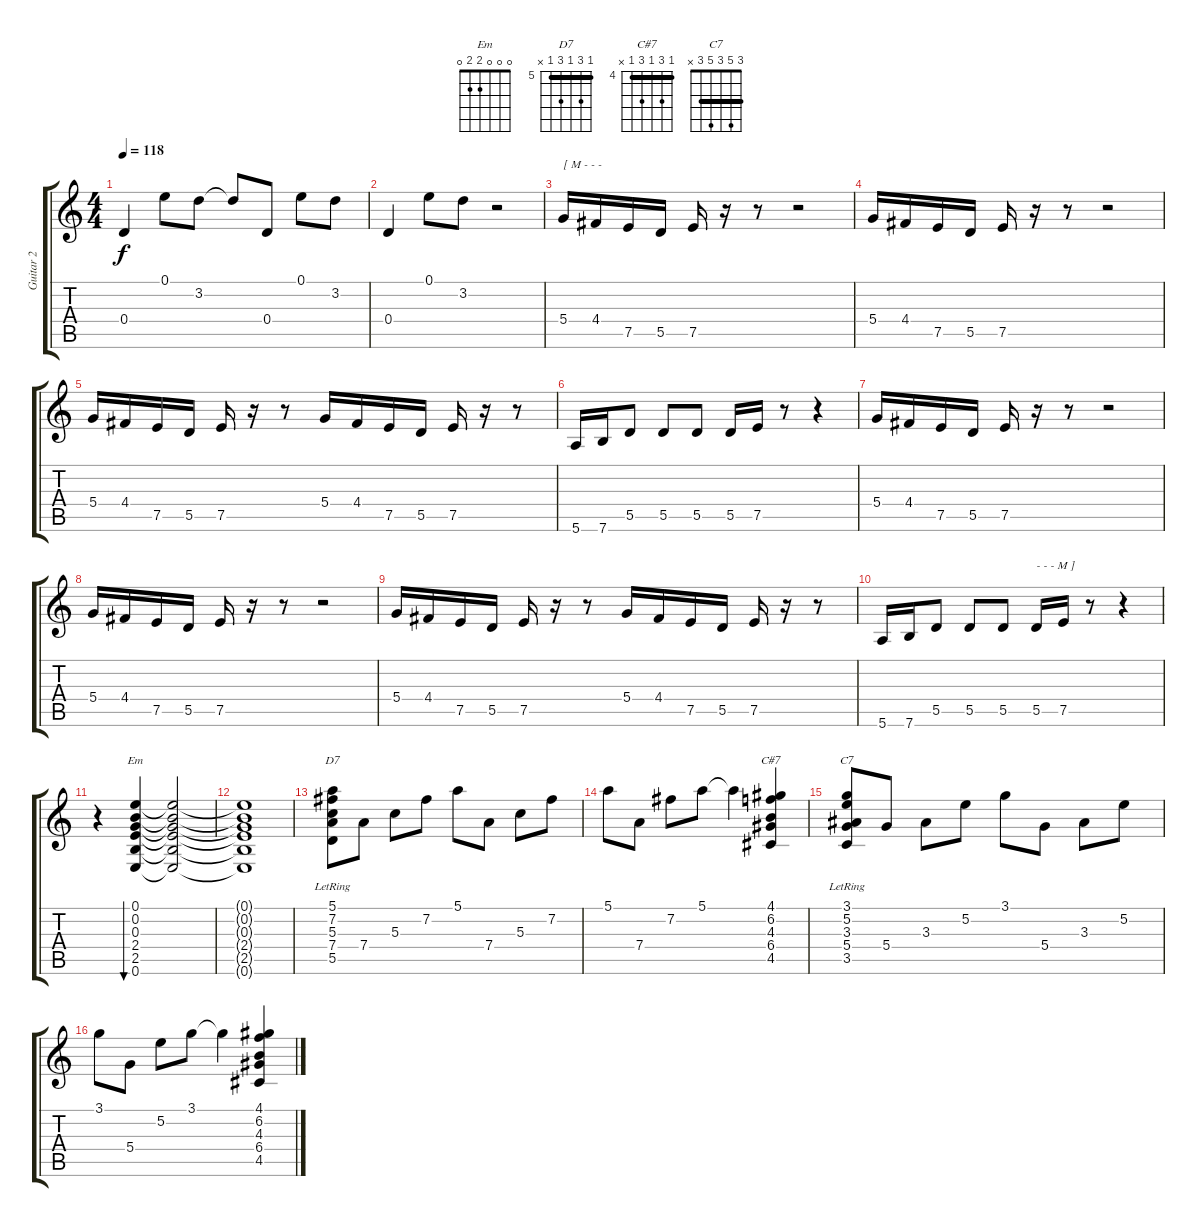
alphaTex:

\track ("Guitar 2" "Guitar 2") {instrument electricguitarclean}
\staff {score tabs}
\tuning (E4 B3 G3 D3 A2 E2) {hide}
\chord ("Em" 0 0 0 2 2 0)
\chord ("D7" 5 7 5 7 5 x) {firstfret 5 barre 5}
\chord ("C#7" 4 6 4 6 4 x) {firstfret 4 barre 4}
\chord ("C7" 3 5 3 5 3 x) {barre 3}
\ts (4 4)
\tempo 118
\clef g2
\ks c
0.4.4{dy f} 0.1.8 3.2.8 3.2{t}.8 0.4.8 0.1.8 3.2.8 |
0.4.4 0.1.8 3.2.8 r.2 |
5.4.16{txt "[ M - - -" volume 10 instrument electricguitarmuted} 4.4.16 7.5.16 5.5.16 7.5.16 r.16 r.8 r.2 |
5.4.16 4.4.16 7.5.16 5.5.16 7.5.16 r.16 r.8 r.2 |
5.4.16 4.4.16 7.5.16 5.5.16 7.5.16 r.16 r.8 5.4.16 4.4.16 7.5.16 5.5.16 7.5.16 r.16 r.8 |
5.6.16 7.6.16 5.5.8 5.5.8 5.5.8 5.5.16 7.5.16 r.8 r.4 |
5.4.16 4.4.16 7.5.16 5.5.16 7.5.16 r.16 r.8 r.2 |
5.4.16 4.4.16 7.5.16 5.5.16 7.5.16 r.16 r.8 r.2 |
5.4.16 4.4.16 7.5.16 5.5.16 7.5.16 r.16 r.8 5.4.16 4.4.16 7.5.16 5.5.16 7.5.16 r.16 r.8 |
5.6.16 7.6.16 5.5.8 5.5.8 5.5.8 5.5.16{txt "- - - M ]"} 7.5.16 r.8 r.4 |
r.4 (0.1 0.2 0.3 2.4 2.5 0.6).4{bu 480 ch "Em" volume 16 instrument electricguitarclean} (0.1{t} 0.2{t} 0.3{t} 2.4{t} 2.5{t} 0.6{t}).2 |
(0.1{t} 0.2{t} 0.3{t} 2.4{t} 2.5{t} 0.6{t}).1 |
(5.1{lr} 7.2{lr} 5.3{lr} 7.4{lr} 5.5{lr}).8{ch "D7"} 7.4.8 5.3.8 7.2.8 5.1.8 7.4.8 5.3.8 7.2.8 |
5.1.8 7.4.8 7.2.8 5.1.8 5.1{t}.4 (4.1 6.2 4.3 6.4 4.5).4{ch "C#7"} |
(3.1{lr} 5.2{lr} 3.3{lr} 5.4{lr} 3.5{lr}).8{ch "C7"} 5.4.8 3.3.8 5.2.8 3.1.8 5.4.8 3.3.8 5.2.8 |
3.1.8 5.4.8 5.2.8 3.1.8 3.1{t}.4 (4.1 6.2 4.3 6.4 4.5).4
